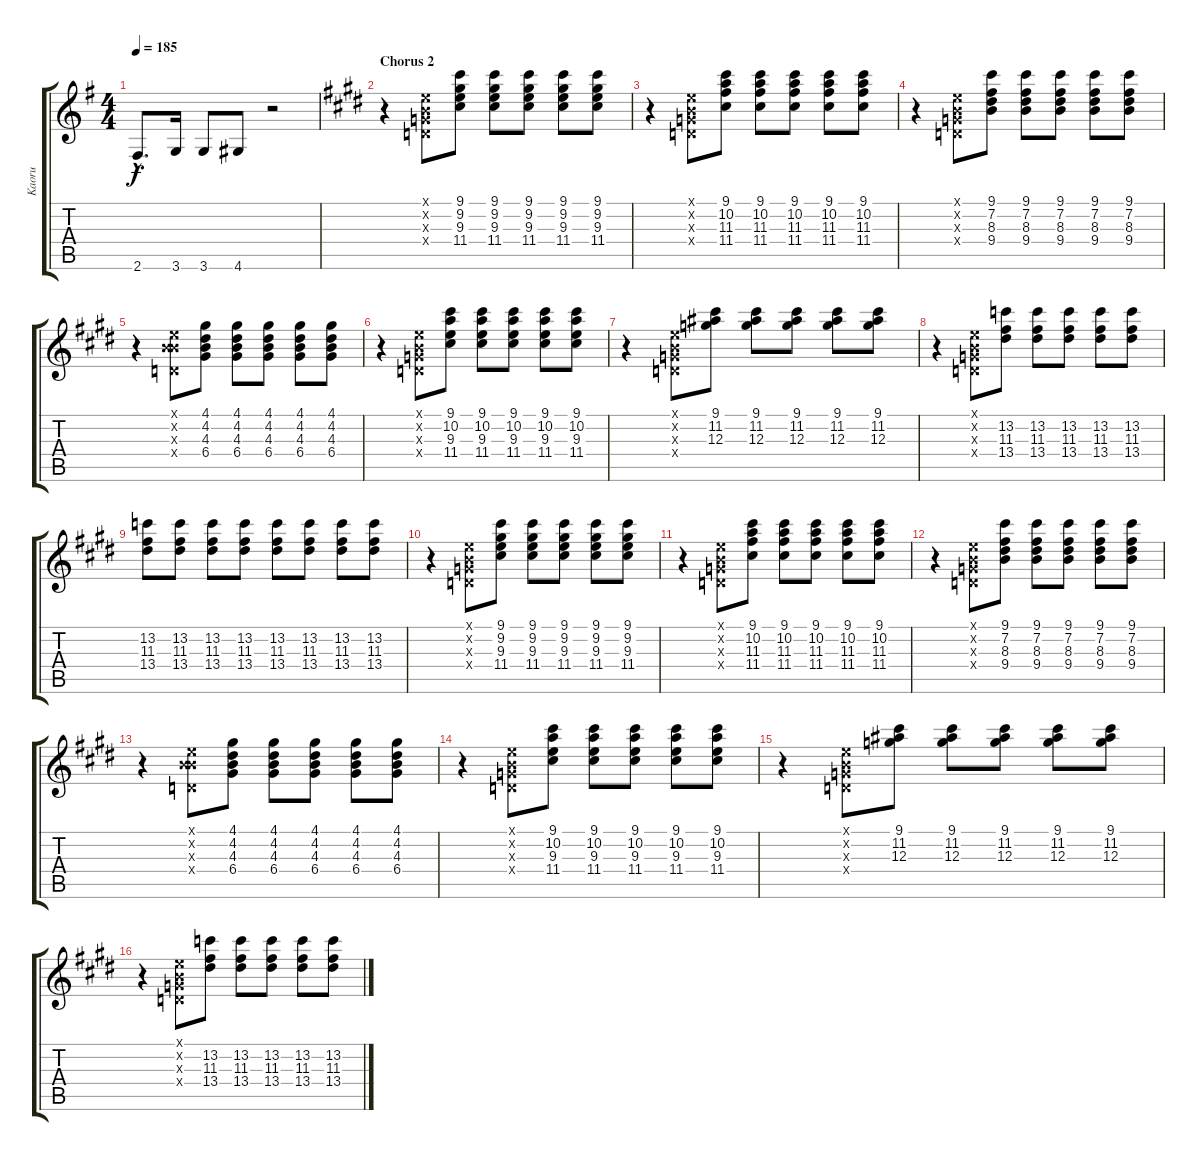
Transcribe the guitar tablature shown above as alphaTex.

\track ("Kaoru" "Kaoru") {instrument distortionguitar}
\staff {score tabs}
\tuning (E4 B3 G3 D3 A2 E2) {hide}
\ts (4 4)
\tempo 185
\clef g2
\ks g
2.6{hac}.8{d dy f} 3.6.16 3.6.8 4.6.8 r.2 |
\section ("" "Chorus 2")
\ks e
r.4{volume 7} (0.1{x} 0.2{x} 0.3{x} 0.4{x}).8 (9.1 9.2 9.3 11.4).8 (9.1 9.2 9.3 11.4).8 (9.1 9.2 9.3 11.4).8 (9.1 9.2 9.3 11.4).8 (9.1 9.2 9.3 11.4).8 |
r.4 (0.1{x} 0.2{x} 0.3{x} 0.4{x}).8 (9.1 10.2 11.3 11.4).8 (9.1 10.2 11.3 11.4).8 (9.1 10.2 11.3 11.4).8 (9.1 10.2 11.3 11.4).8 (9.1 10.2 11.3 11.4).8 |
r.4 (0.1{x} 0.2{x} 0.3{x} 0.4{x}).8 (9.1 7.2 8.3 9.4).8 (9.1 7.2 8.3 9.4).8 (9.1 7.2 8.3 9.4).8 (9.1 7.2 8.3 9.4).8 (9.1 7.2 8.3 9.4).8 |
r.4 (0.1{x} 0.2{x} 4.3{x} 0.4{x}).8 (4.1 4.2 4.3 6.4).8 (4.1 4.2 4.3 6.4).8 (4.1 4.2 4.3 6.4).8 (4.1 4.2 4.3 6.4).8 (4.1 4.2 4.3 6.4).8 |
r.4 (0.1{x} 0.2{x} 0.3{x} 0.4{x}).8 (9.1 10.2 9.3 11.4).8 (9.1 10.2 9.3 11.4).8 (9.1 10.2 9.3 11.4).8 (9.1 10.2 9.3 11.4).8 (9.1 10.2 9.3 11.4).8 |
r.4 (0.1{x} 0.2{x} 0.3{x} 0.4{x}).8 (9.1 11.2 12.3).8 (9.1 11.2 12.3).8 (9.1 11.2 12.3).8 (9.1 11.2 12.3).8 (9.1 11.2 12.3).8 |
r.4 (0.1{x} 0.2{x} 0.3{x} 0.4{x}).8 (13.2 11.3 13.4).8 (13.2 11.3 13.4).8 (13.2 11.3 13.4).8 (13.2 11.3 13.4).8 (13.2 11.3 13.4).8 |
(13.2 11.3 13.4).8 (13.2 11.3 13.4).8 (13.2 11.3 13.4).8 (13.2 11.3 13.4).8 (13.2 11.3 13.4).8 (13.2 11.3 13.4).8 (13.2 11.3 13.4).8 (13.2 11.3 13.4).8 |
r.4 (0.1{x} 0.2{x} 0.3{x} 0.4{x}).8 (9.1 9.2 9.3 11.4).8 (9.1 9.2 9.3 11.4).8 (9.1 9.2 9.3 11.4).8 (9.1 9.2 9.3 11.4).8 (9.1 9.2 9.3 11.4).8 |
r.4 (0.1{x} 0.2{x} 0.3{x} 0.4{x}).8 (9.1 10.2 11.3 11.4).8 (9.1 10.2 11.3 11.4).8 (9.1 10.2 11.3 11.4).8 (9.1 10.2 11.3 11.4).8 (9.1 10.2 11.3 11.4).8 |
r.4 (0.1{x} 0.2{x} 0.3{x} 0.4{x}).8 (9.1 7.2 8.3 9.4).8 (9.1 7.2 8.3 9.4).8 (9.1 7.2 8.3 9.4).8 (9.1 7.2 8.3 9.4).8 (9.1 7.2 8.3 9.4).8 |
r.4 (0.1{x} 0.2{x} 4.3{x} 0.4{x}).8 (4.1 4.2 4.3 6.4).8 (4.1 4.2 4.3 6.4).8 (4.1 4.2 4.3 6.4).8 (4.1 4.2 4.3 6.4).8 (4.1 4.2 4.3 6.4).8 |
r.4 (0.1{x} 0.2{x} 0.3{x} 0.4{x}).8 (9.1 10.2 9.3 11.4).8 (9.1 10.2 9.3 11.4).8 (9.1 10.2 9.3 11.4).8 (9.1 10.2 9.3 11.4).8 (9.1 10.2 9.3 11.4).8 |
r.4 (0.1{x} 0.2{x} 0.3{x} 0.4{x}).8 (9.1 11.2 12.3).8 (9.1 11.2 12.3).8 (9.1 11.2 12.3).8 (9.1 11.2 12.3).8 (9.1 11.2 12.3).8 |
r.4 (0.1{x} 0.2{x} 0.3{x} 0.4{x}).8 (13.2 11.3 13.4).8 (13.2 11.3 13.4).8 (13.2 11.3 13.4).8 (13.2 11.3 13.4).8 (13.2 11.3 13.4).8
